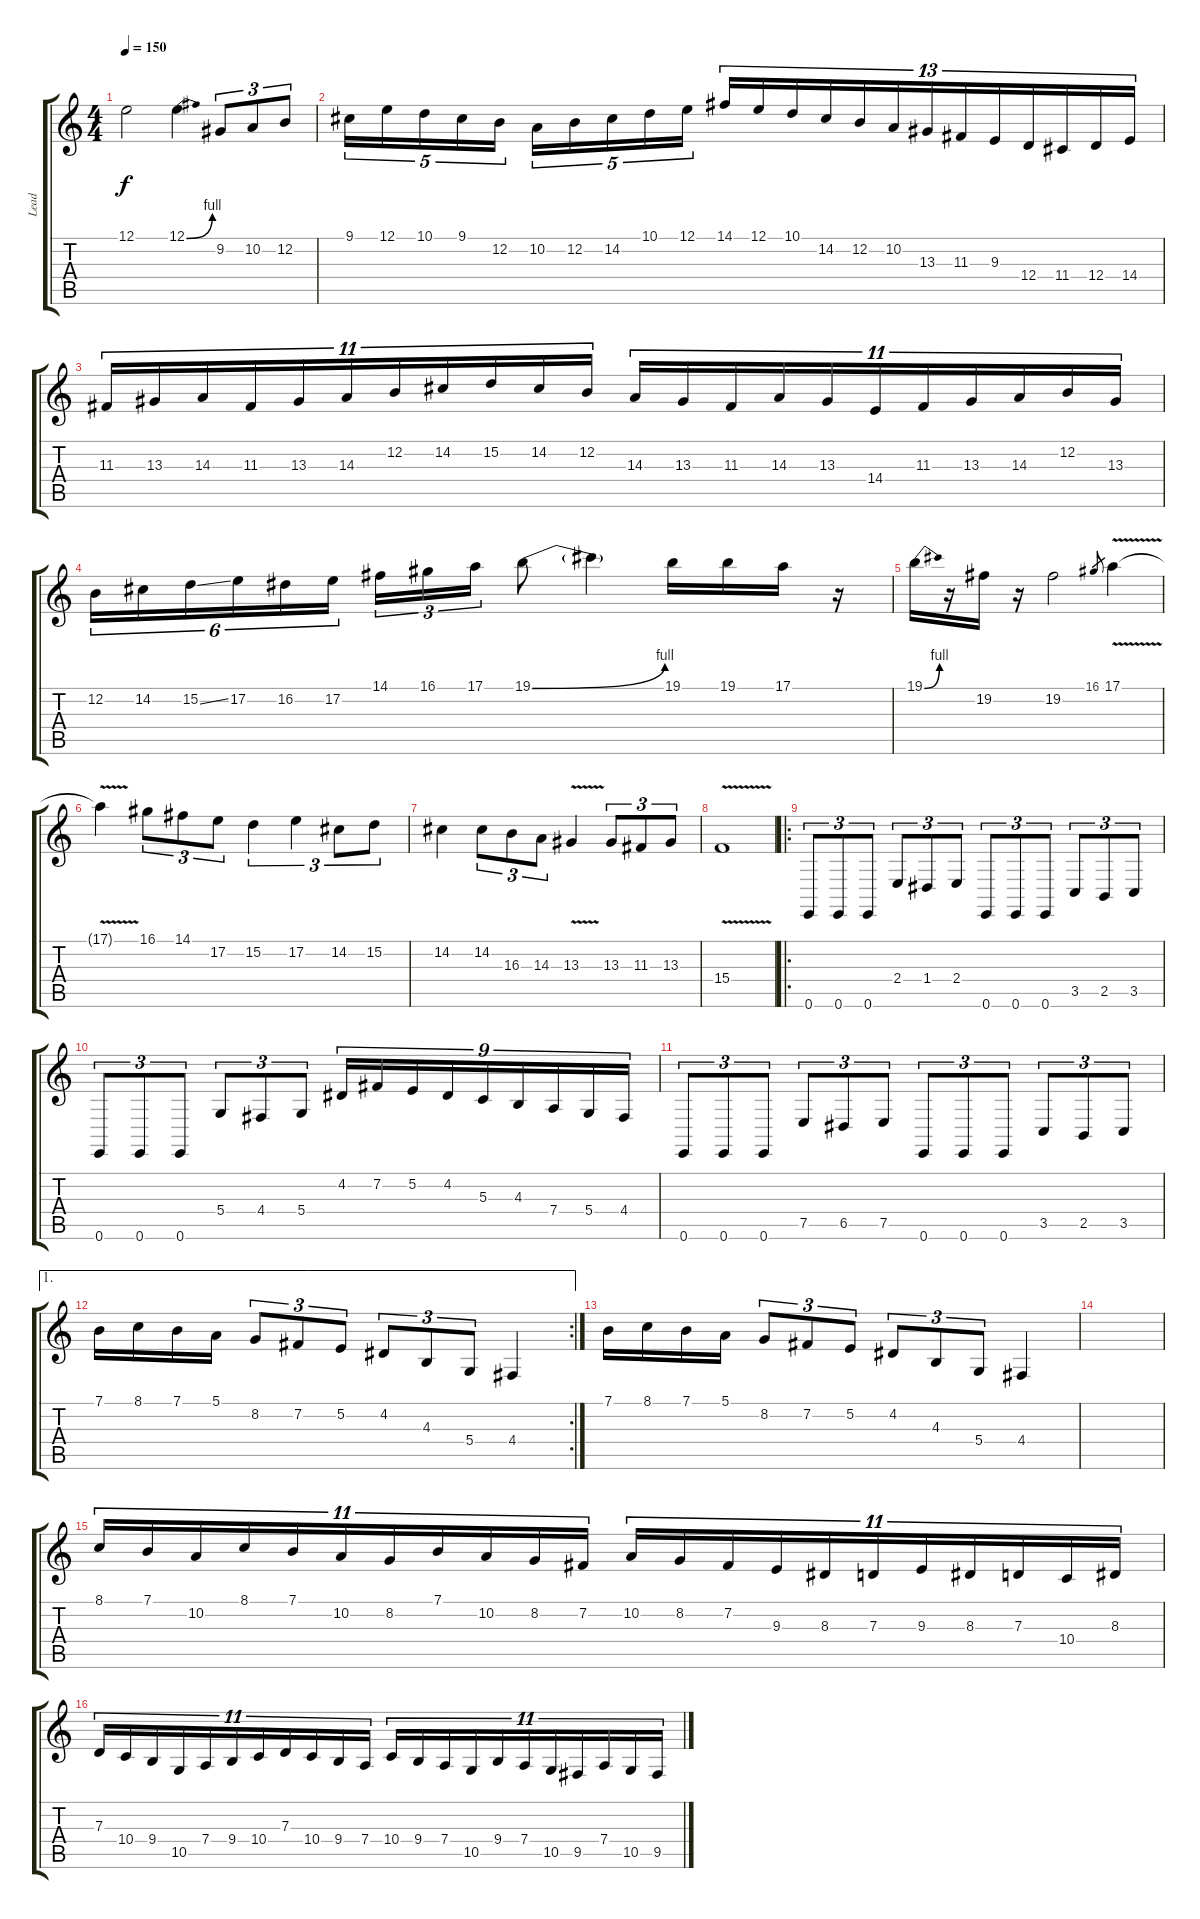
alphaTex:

\track ("Lead" "Lead") {instrument lead1square}
\staff {score tabs}
\tuning (E4 B3 G3 D3 A2 E2) {hide}
\ts (4 4)
\tempo 150
\clef g2
\ks c
12.1{t}.2{dy f} 12.1{be (bend 0 0 60 4)}.4 9.2.8{tu (3 2)} 10.2.8{tu (3 2)} 12.2.8{tu (3 2)} |
9.1.16{tu (5 4)} 12.1.16{tu (5 4)} 10.1.16{tu (5 4)} 9.1.16{tu (5 4)} 12.2.16{tu (5 4)} 10.2.16{tu (5 4)} 12.2.16{tu (5 4)} 14.2.16{tu (5 4)} 10.1.16{tu (5 4)} 12.1.16{tu (5 4)} 14.1.16{tu (13 8)} 12.1.16{tu (13 8)} 10.1.16{tu (13 8)} 14.2.16{tu (13 8)} 12.2.16{tu (13 8)} 10.2.16{tu (13 8)} 13.3.16{tu (13 8)} 11.3.16{tu (13 8)} 9.3.16{tu (13 8)} 12.4.16{tu (13 8)} 11.4.16{tu (13 8)} 12.4.16{tu (13 8)} 14.4.16{tu (13 8)} |
11.3.16{tu (11 8)} 13.3.16{tu (11 8)} 14.3.16{tu (11 8)} 11.3.16{tu (11 8)} 13.3.16{tu (11 8)} 14.3.16{tu (11 8)} 12.2.16{tu (11 8)} 14.2.16{tu (11 8)} 15.2.16{tu (11 8)} 14.2.16{tu (11 8)} 12.2.16{tu (11 8)} 14.3.16{tu (11 8)} 13.3.16{tu (11 8)} 11.3.16{tu (11 8)} 14.3.16{tu (11 8)} 13.3.16{tu (11 8)} 14.4.16{tu (11 8)} 11.3.16{tu (11 8)} 13.3.16{tu (11 8)} 14.3.16{tu (11 8)} 12.2.16{tu (11 8)} 13.3.16{tu (11 8)} |
12.2.16{tu (6 4)} 14.2.16{tu (6 4)} 15.2{ss}.16{tu (6 4)} 17.2.16{tu (6 4)} 16.2.16{tu (6 4)} 17.2.16{tu (6 4)} 14.1.16{tu (3 2)} 16.1.16{tu (3 2)} 17.1.16{tu (3 2)} 19.1{be (bend 0 0 60 4)}.8 19.1{t}.4 19.1.16 19.1.16 17.1.16 r.16 |
19.1{be (bend 0 0 60 4)}.16 r.16 19.2.16 r.16 19.2.2 16.1.8{gr} 17.1{v}.4 |
17.1{t}.4 16.1.8{tu (3 2)} 14.1.8{tu (3 2)} 17.2.8{tu (3 2)} 15.2.4{tu (3 2)} 17.2.4{tu (3 2)} 14.2.8{tu (3 2)} 15.2.8{tu (3 2)} |
14.2.4 14.2.8{tu (3 2)} 16.3.8{tu (3 2)} 14.3.8{tu (3 2)} 13.3{v}.4 13.3.8{tu (3 2)} 11.3.8{tu (3 2)} 13.3.8{tu (3 2)} |
15.4{v}.1 |
\ro
0.6.8{tu (3 2)} 0.6.8{tu (3 2)} 0.6.8{tu (3 2)} 2.4.8{tu (3 2)} 1.4.8{tu (3 2)} 2.4.8{tu (3 2)} 0.6.8{tu (3 2)} 0.6.8{tu (3 2)} 0.6.8{tu (3 2)} 3.5.8{tu (3 2)} 2.5.8{tu (3 2)} 3.5.8{tu (3 2)} |
0.6.8{tu (3 2)} 0.6.8{tu (3 2)} 0.6.8{tu (3 2)} 5.4.8{tu (3 2)} 4.4.8{tu (3 2)} 5.4.8{tu (3 2)} 4.2.16{tu (9 8)} 7.2.16{tu (9 8)} 5.2.16{tu (9 8)} 4.2.16{tu (9 8)} 5.3.16{tu (9 8)} 4.3.16{tu (9 8)} 7.4.16{tu (9 8)} 5.4.16{tu (9 8)} 4.4.16{tu (9 8)} |
0.6.8{tu (3 2)} 0.6.8{tu (3 2)} 0.6.8{tu (3 2)} 7.5.8{tu (3 2)} 6.5.8{tu (3 2)} 7.5.8{tu (3 2)} 0.6.8{tu (3 2)} 0.6.8{tu (3 2)} 0.6.8{tu (3 2)} 3.5.8{tu (3 2)} 2.5.8{tu (3 2)} 3.5.8{tu (3 2)} |
\ae 1
\rc 2
7.1.16 8.1.16 7.1.16 5.1.16 8.2.8{tu (3 2)} 7.2.8{tu (3 2)} 5.2.8{tu (3 2)} 4.2.8{tu (3 2)} 4.3.8{tu (3 2)} 5.4.8{tu (3 2)} 4.4.4 |
7.1.16 8.1.16 7.1.16 5.1.16 8.2.8{tu (3 2)} 7.2.8{tu (3 2)} 5.2.8{tu (3 2)} 4.2.8{tu (3 2)} 4.3.8{tu (3 2)} 5.4.8{tu (3 2)} 4.4.4 |
|
8.1.16{tu (11 8)} 7.1.16{tu (11 8)} 10.2.16{tu (11 8)} 8.1.16{tu (11 8)} 7.1.16{tu (11 8)} 10.2.16{tu (11 8)} 8.2.16{tu (11 8)} 7.1.16{tu (11 8)} 10.2.16{tu (11 8)} 8.2.16{tu (11 8)} 7.2.16{tu (11 8)} 10.2.16{tu (11 8)} 8.2.16{tu (11 8)} 7.2.16{tu (11 8)} 9.3.16{tu (11 8)} 8.3.16{tu (11 8)} 7.3.16{tu (11 8)} 9.3.16{tu (11 8)} 8.3.16{tu (11 8)} 7.3.16{tu (11 8)} 10.4.16{tu (11 8)} 8.3.16{tu (11 8)} |
7.3.16{tu (11 8)} 10.4.16{tu (11 8)} 9.4.16{tu (11 8)} 10.5.16{tu (11 8)} 7.4.16{tu (11 8)} 9.4.16{tu (11 8)} 10.4.16{tu (11 8)} 7.3.16{tu (11 8)} 10.4.16{tu (11 8)} 9.4.16{tu (11 8)} 7.4.16{tu (11 8)} 10.4.16{tu (11 8)} 9.4.16{tu (11 8)} 7.4.16{tu (11 8)} 10.5.16{tu (11 8)} 9.4.16{tu (11 8)} 7.4.16{tu (11 8)} 10.5.16{tu (11 8)} 9.5.16{tu (11 8)} 7.4.16{tu (11 8)} 10.5.16{tu (11 8)} 9.5.16{tu (11 8)}
